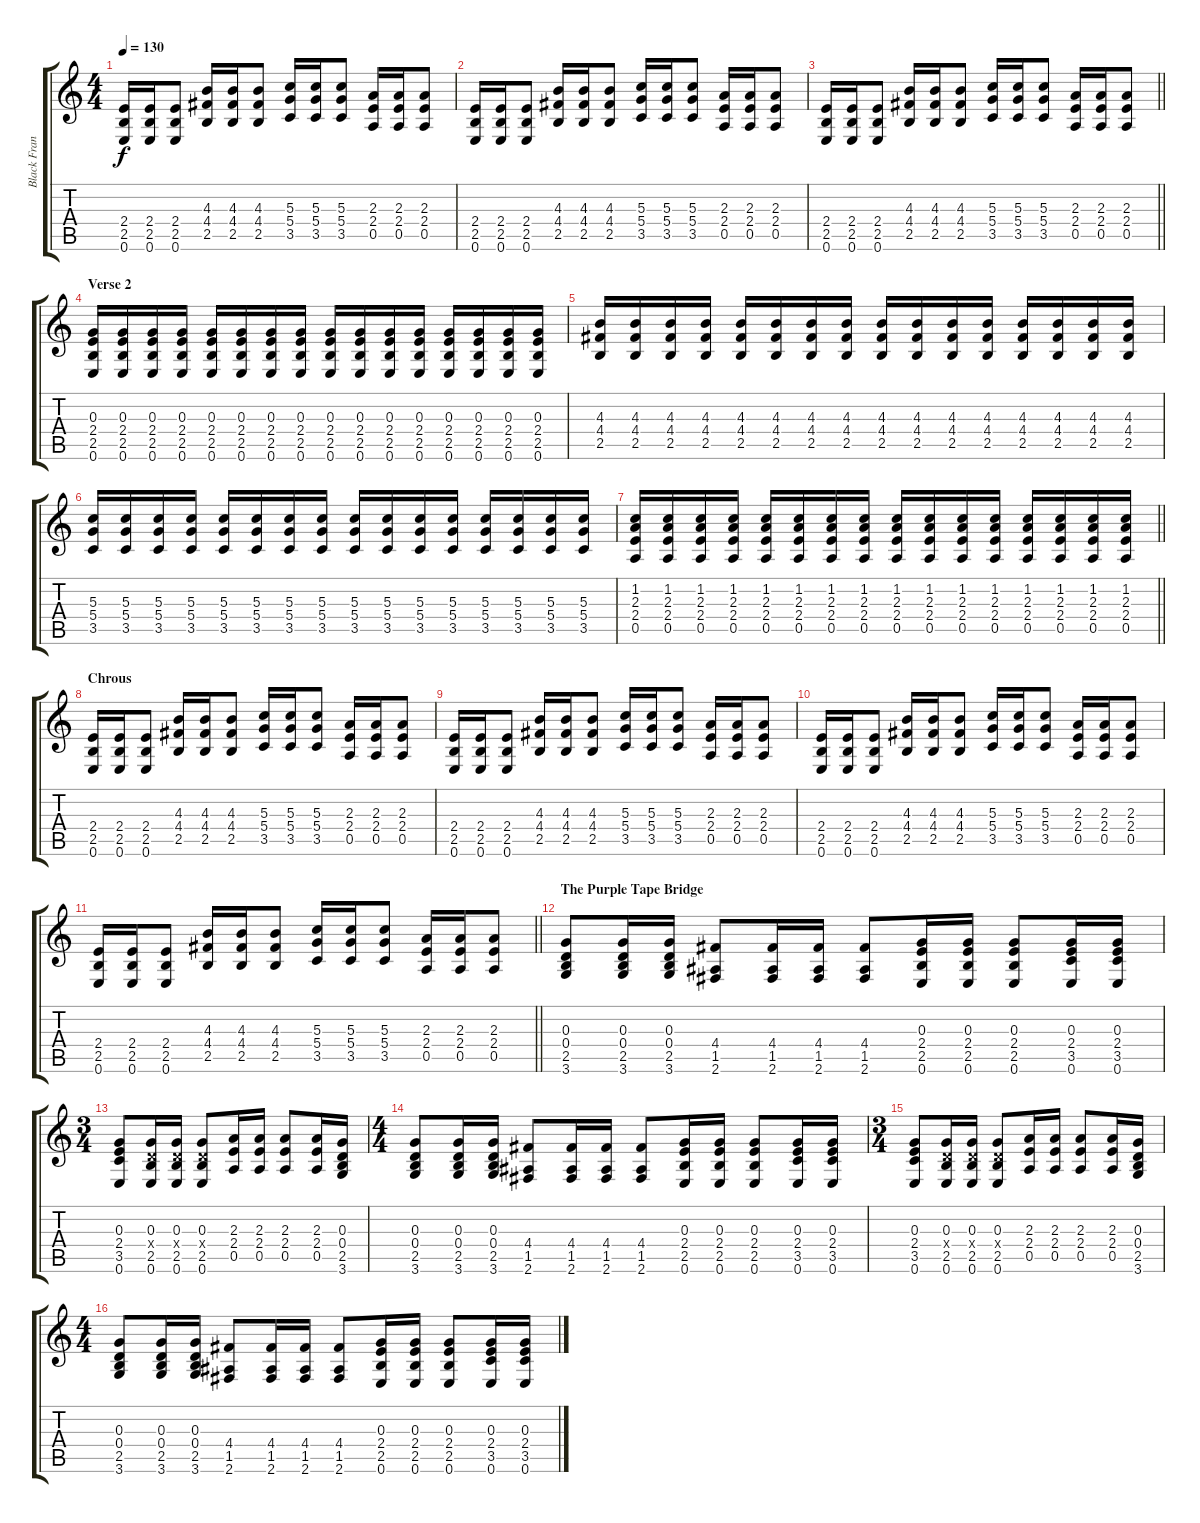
\track ("Black Francis" "Black Fran") {instrument acousticguitarsteel}
\staff {score tabs}
\tuning (E4 B3 G3 D3 A2 E2) {hide}
\ts (4 4)
\tempo 130
\clef g2
\ks c
(2.4 2.5 0.6).16{dy f} (2.4 2.5 0.6).16 (2.4 2.5 0.6).8 (4.3 4.4 2.5).16 (4.3 4.4 2.5).16 (4.3 4.4 2.5).8 (5.3 5.4 3.5).16 (5.3 5.4 3.5).16 (5.3 5.4 3.5).8 (2.3 2.4 0.5).16 (2.3 2.4 0.5).16 (2.3 2.4 0.5).8 |
(2.4 2.5 0.6).16 (2.4 2.5 0.6).16 (2.4 2.5 0.6).8 (4.3 4.4 2.5).16 (4.3 4.4 2.5).16 (4.3 4.4 2.5).8 (5.3 5.4 3.5).16 (5.3 5.4 3.5).16 (5.3 5.4 3.5).8 (2.3 2.4 0.5).16 (2.3 2.4 0.5).16 (2.3 2.4 0.5).8 |
\barLineRight lightlight
(2.4 2.5 0.6).16 (2.4 2.5 0.6).16 (2.4 2.5 0.6).8 (4.3 4.4 2.5).16 (4.3 4.4 2.5).16 (4.3 4.4 2.5).8 (5.3 5.4 3.5).16 (5.3 5.4 3.5).16 (5.3 5.4 3.5).8 (2.3 2.4 0.5).16 (2.3 2.4 0.5).16 (2.3 2.4 0.5).8 |
\section ("" "Verse 2")
(0.3 2.4 2.5 0.6).16 (0.3 2.4 2.5 0.6).16 (0.3 2.4 2.5 0.6).16 (0.3 2.4 2.5 0.6).16 (0.3 2.4 2.5 0.6).16 (0.3 2.4 2.5 0.6).16 (0.3 2.4 2.5 0.6).16 (0.3 2.4 2.5 0.6).16 (0.3 2.4 2.5 0.6).16 (0.3 2.4 2.5 0.6).16 (0.3 2.4 2.5 0.6).16 (0.3 2.4 2.5 0.6).16 (0.3 2.4 2.5 0.6).16 (0.3 2.4 2.5 0.6).16 (0.3 2.4 2.5 0.6).16 (0.3 2.4 2.5 0.6).16 |
(4.3 4.4 2.5).16 (4.3 4.4 2.5).16 (4.3 4.4 2.5).16 (4.3 4.4 2.5).16 (4.3 4.4 2.5).16 (4.3 4.4 2.5).16 (4.3 4.4 2.5).16 (4.3 4.4 2.5).16 (4.3 4.4 2.5).16 (4.3 4.4 2.5).16 (4.3 4.4 2.5).16 (4.3 4.4 2.5).16 (4.3 4.4 2.5).16 (4.3 4.4 2.5).16 (4.3 4.4 2.5).16 (4.3 4.4 2.5).16 |
(5.3 5.4 3.5).16 (5.3 5.4 3.5).16 (5.3 5.4 3.5).16 (5.3 5.4 3.5).16 (5.3 5.4 3.5).16 (5.3 5.4 3.5).16 (5.3 5.4 3.5).16 (5.3 5.4 3.5).16 (5.3 5.4 3.5).16 (5.3 5.4 3.5).16 (5.3 5.4 3.5).16 (5.3 5.4 3.5).16 (5.3 5.4 3.5).16 (5.3 5.4 3.5).16 (5.3 5.4 3.5).16 (5.3 5.4 3.5).16 |
\barLineRight lightlight
(1.2 2.3 2.4 0.5).16 (1.2 2.3 2.4 0.5).16 (1.2 2.3 2.4 0.5).16 (1.2 2.3 2.4 0.5).16 (1.2 2.3 2.4 0.5).16 (1.2 2.3 2.4 0.5).16 (1.2 2.3 2.4 0.5).16 (1.2 2.3 2.4 0.5).16 (1.2 2.3 2.4 0.5).16 (1.2 2.3 2.4 0.5).16 (1.2 2.3 2.4 0.5).16 (1.2 2.3 2.4 0.5).16 (1.2 2.3 2.4 0.5).16 (1.2 2.3 2.4 0.5).16 (1.2 2.3 2.4 0.5).16 (1.2 2.3 2.4 0.5).16 |
\section ("" "Chrous")
(2.4 2.5 0.6).16 (2.4 2.5 0.6).16 (2.4 2.5 0.6).8 (4.3 4.4 2.5).16 (4.3 4.4 2.5).16 (4.3 4.4 2.5).8 (5.3 5.4 3.5).16 (5.3 5.4 3.5).16 (5.3 5.4 3.5).8 (2.3 2.4 0.5).16 (2.3 2.4 0.5).16 (2.3 2.4 0.5).8 |
(2.4 2.5 0.6).16 (2.4 2.5 0.6).16 (2.4 2.5 0.6).8 (4.3 4.4 2.5).16 (4.3 4.4 2.5).16 (4.3 4.4 2.5).8 (5.3 5.4 3.5).16 (5.3 5.4 3.5).16 (5.3 5.4 3.5).8 (2.3 2.4 0.5).16 (2.3 2.4 0.5).16 (2.3 2.4 0.5).8 |
(2.4 2.5 0.6).16 (2.4 2.5 0.6).16 (2.4 2.5 0.6).8 (4.3 4.4 2.5).16 (4.3 4.4 2.5).16 (4.3 4.4 2.5).8 (5.3 5.4 3.5).16 (5.3 5.4 3.5).16 (5.3 5.4 3.5).8 (2.3 2.4 0.5).16 (2.3 2.4 0.5).16 (2.3 2.4 0.5).8 |
\barLineRight lightlight
(2.4 2.5 0.6).16 (2.4 2.5 0.6).16 (2.4 2.5 0.6).8 (4.3 4.4 2.5).16 (4.3 4.4 2.5).16 (4.3 4.4 2.5).8 (5.3 5.4 3.5).16 (5.3 5.4 3.5).16 (5.3 5.4 3.5).8 (2.3 2.4 0.5).16 (2.3 2.4 0.5).16 (2.3 2.4 0.5).8 |
\section ("" "The Purple Tape Bridge")
(0.3 0.4 2.5 3.6).8 (0.3 0.4 2.5 3.6).16 (0.3 0.4 2.5 3.6).16 (4.4 1.5 2.6).8 (4.4 1.5 2.6).16 (4.4 1.5 2.6).16 (4.4 1.5 2.6).8 (0.3 2.4 2.5 0.6).16 (0.3 2.4 2.5 0.6).16 (0.3 2.4 2.5 0.6).8 (0.3 2.4 3.5 0.6).16 (0.3 2.4 3.5 0.6).16 |
\ts (3 4)
(0.3 2.4 3.5 0.6).8 (0.3 0.4{x} 2.5 0.6).16 (0.3 0.4{x} 2.5 0.6).16 (0.3 0.4{x} 2.5 0.6).8 (2.3 2.4 0.5).16 (2.3 2.4 0.5).16 (2.3 2.4 0.5).8 (2.3 2.4 0.5).16 (0.3 0.4 2.5 3.6).16 |
\ts (4 4)
(0.3 0.4 2.5 3.6).8 (0.3 0.4 2.5 3.6).16 (0.3 0.4 2.5 3.6).16 (4.4 1.5 2.6).8 (4.4 1.5 2.6).16 (4.4 1.5 2.6).16 (4.4 1.5 2.6).8 (0.3 2.4 2.5 0.6).16 (0.3 2.4 2.5 0.6).16 (0.3 2.4 2.5 0.6).8 (0.3 2.4 3.5 0.6).16 (0.3 2.4 3.5 0.6).16 |
\ts (3 4)
(0.3 2.4 3.5 0.6).8 (0.3 0.4{x} 2.5 0.6).16 (0.3 0.4{x} 2.5 0.6).16 (0.3 0.4{x} 2.5 0.6).8 (2.3 2.4 0.5).16 (2.3 2.4 0.5).16 (2.3 2.4 0.5).8 (2.3 2.4 0.5).16 (0.3 0.4 2.5 3.6).16 |
\ts (4 4)
(0.3 0.4 2.5 3.6).8 (0.3 0.4 2.5 3.6).16 (0.3 0.4 2.5 3.6).16 (4.4 1.5 2.6).8 (4.4 1.5 2.6).16 (4.4 1.5 2.6).16 (4.4 1.5 2.6).8 (0.3 2.4 2.5 0.6).16 (0.3 2.4 2.5 0.6).16 (0.3 2.4 2.5 0.6).8 (0.3 2.4 3.5 0.6).16 (0.3 2.4 3.5 0.6).16
